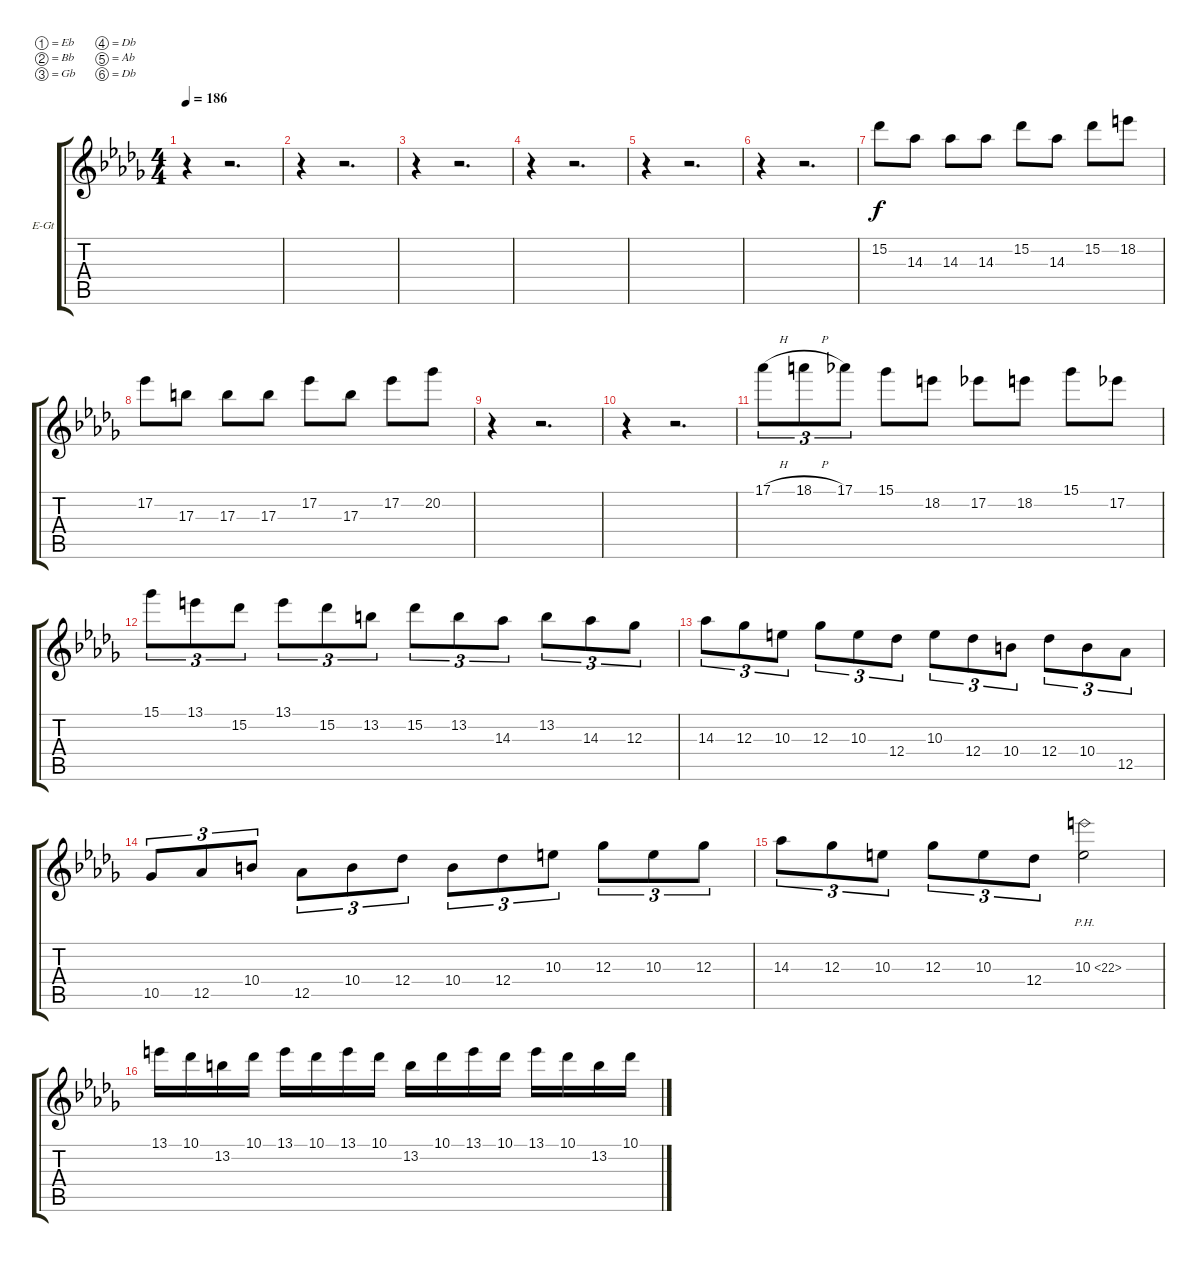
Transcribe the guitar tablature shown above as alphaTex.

\bracketExtendMode groupsimilarinstruments
\firstSystemTrackNameOrientation horizontal
\otherSystemsTrackNameOrientation horizontal
\track ("Solo Guitar" "E-Gt") {instrument distortionguitar}
\staff {score tabs}
\tuning (Eb4 Bb3 Gb3 Db3 Ab2 Db2)
\ts (4 4)
\tempo 186
\clef g2
\ks db
r.4{dy f} r.2{d} |
r.4 r.2{d} |
r.4 r.2{d} |
r.4 r.2{d} |
r.4 r.2{d} |
r.4 r.2{d} |
15.2.8 14.3.8 14.3.8 14.3.8 15.2.8 14.3.8 15.2.8 18.2.8 |
17.2.8 17.3.8 17.3.8 17.3.8 17.2.8 17.3.8 17.2.8 20.2.8 |
r.4 r.2{d} |
r.4 r.2{d} |
17.1{h}.8{tu (3 2)} 18.1{h}.8{tu (3 2)} 17.1.8{tu (3 2)} 15.1.8 18.2.8 17.2.8 18.2.8 15.1.8 17.2.8 |
15.1.8{tu (3 2)} 13.1.8{tu (3 2)} 15.2.8{tu (3 2)} 13.1.8{tu (3 2)} 15.2.8{tu (3 2)} 13.2.8{tu (3 2)} 15.2.8{tu (3 2)} 13.2.8{tu (3 2)} 14.3.8{tu (3 2)} 13.2.8{tu (3 2)} 14.3.8{tu (3 2)} 12.3.8{tu (3 2)} |
14.3.8{tu (3 2)} 12.3.8{tu (3 2)} 10.3.8{tu (3 2)} 12.3.8{tu (3 2)} 10.3.8{tu (3 2)} 12.4.8{tu (3 2)} 10.3.8{tu (3 2)} 12.4.8{tu (3 2)} 10.4.8{tu (3 2)} 12.4.8{tu (3 2)} 10.4.8{tu (3 2)} 12.5.8{tu (3 2)} |
10.5.8{tu (3 2)} 12.5.8{tu (3 2)} 10.4.8{tu (3 2)} 12.5.8{tu (3 2)} 10.4.8{tu (3 2)} 12.4.8{tu (3 2)} 10.4.8{tu (3 2)} 12.4.8{tu (3 2)} 10.3.8{tu (3 2)} 12.3.8{tu (3 2)} 10.3.8{tu (3 2)} 12.3.8{tu (3 2)} |
14.3.8{tu (3 2)} 12.3.8{tu (3 2)} 10.3.8{tu (3 2)} 12.3.8{tu (3 2)} 10.3.8{tu (3 2)} 12.4.8{tu (3 2)} 10.3{ph 12}.2 |
13.1.16 10.1.16 13.2.16 10.1.16 13.1.16 10.1.16 13.1.16 10.1.16 13.2.16 10.1.16 13.1.16 10.1.16 13.1.16 10.1.16 13.2.16 10.1.16
